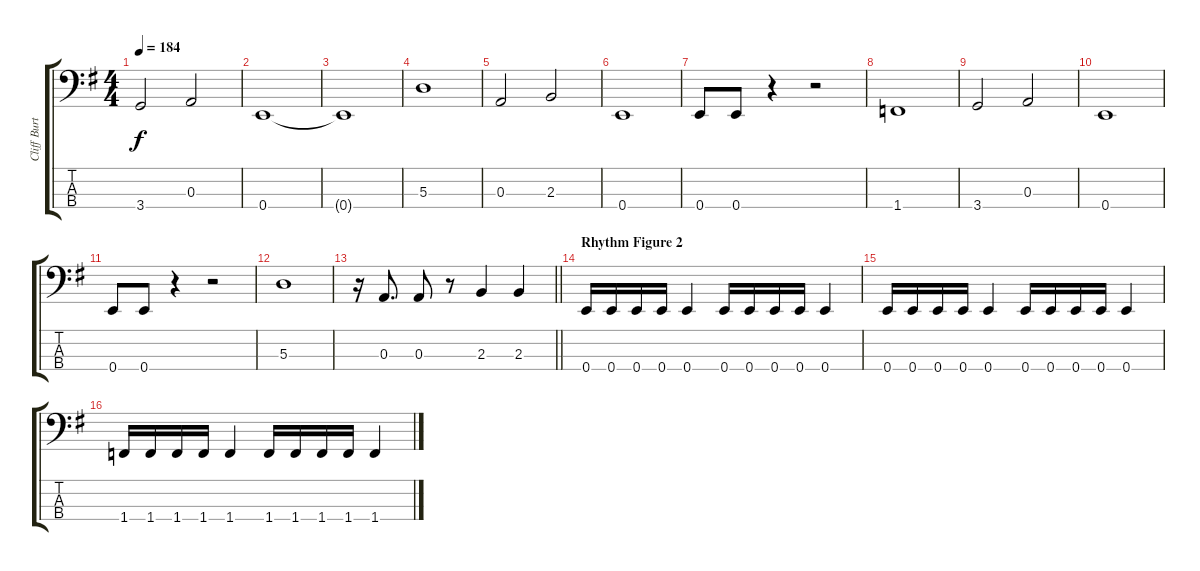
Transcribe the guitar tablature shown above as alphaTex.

\track ("Cliff Burton" "Cliff Burt") {instrument electricbassfinger}
\staff {score tabs}
\tuning (G2 D2 A1 E1) {hide}
\ts (4 4)
\tempo 184
\clef f4
\ks eminor
3.4.2{dy f} 0.3.2 |
0.4.1 |
0.4{t}.1 |
5.3.1 |
0.3.2 2.3.2 |
0.4.1 |
0.4.8 0.4.8 r.4 r.2 |
1.4.1 |
3.4.2 0.3.2 |
0.4.1 |
0.4.8 0.4.8 r.4 r.2 |
5.3.1 |
\barLineRight lightlight
r.16 0.3.8{d} 0.3.8 r.8 2.3.4 2.3.4 |
\section ("" "Rhythm Figure 2")
0.4.16 0.4.16 0.4.16 0.4.16 0.4.4 0.4.16 0.4.16 0.4.16 0.4.16 0.4.4 |
0.4.16 0.4.16 0.4.16 0.4.16 0.4.4 0.4.16 0.4.16 0.4.16 0.4.16 0.4.4 |
1.4.16 1.4.16 1.4.16 1.4.16 1.4.4 1.4.16 1.4.16 1.4.16 1.4.16 1.4.4
